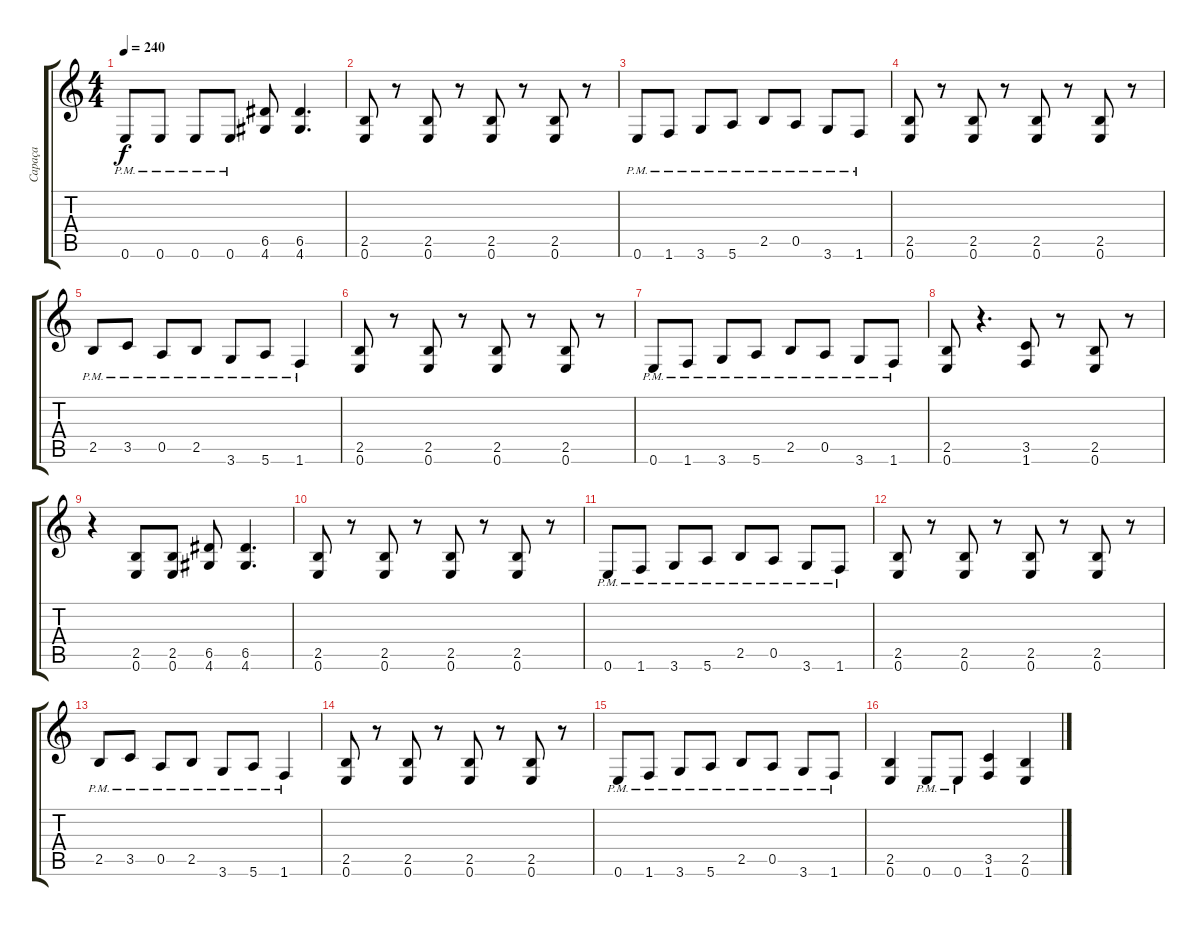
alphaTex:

\track ("Capaça" "Capaça") {instrument distortionguitar}
\staff {score tabs}
\tuning (E4 B3 G3 D3 A2 E2) {hide}
\ts (4 4)
\tempo 240
\clef g2
\ks c
0.6{pm}.8{dy f} 0.6{pm}.8 0.6{pm}.8 0.6{pm}.8 (6.5 4.6).8 (6.5 4.6).4{d} |
(2.5 0.6).8 r.8 (2.5 0.6).8 r.8 (2.5 0.6).8 r.8 (2.5 0.6).8 r.8 |
0.6{pm}.8 1.6{pm}.8 3.6{pm}.8 5.6{pm}.8 2.5{pm}.8 0.5{pm}.8 3.6{pm}.8 1.6{pm}.8 |
(2.5 0.6).8 r.8 (2.5 0.6).8 r.8 (2.5 0.6).8 r.8 (2.5 0.6).8 r.8 |
2.5{pm}.8 3.5{pm}.8 0.5{pm}.8 2.5{pm}.8 3.6{pm}.8 5.6{pm}.8 1.6{pm}.4 |
(2.5 0.6).8 r.8 (2.5 0.6).8 r.8 (2.5 0.6).8 r.8 (2.5 0.6).8 r.8 |
0.6{pm}.8 1.6{pm}.8 3.6{pm}.8 5.6{pm}.8 2.5{pm}.8 0.5{pm}.8 3.6{pm}.8 1.6{pm}.8 |
(2.5 0.6).8 r.4{d} (3.5 1.6).8 r.8 (2.5 0.6).8 r.8 |
r.4 (2.5 0.6).8 (2.5 0.6).8 (6.5 4.6).8 (6.5 4.6).4{d} |
(2.5 0.6).8 r.8 (2.5 0.6).8 r.8 (2.5 0.6).8 r.8 (2.5 0.6).8 r.8 |
0.6{pm}.8 1.6{pm}.8 3.6{pm}.8 5.6{pm}.8 2.5{pm}.8 0.5{pm}.8 3.6{pm}.8 1.6{pm}.8 |
(2.5 0.6).8 r.8 (2.5 0.6).8 r.8 (2.5 0.6).8 r.8 (2.5 0.6).8 r.8 |
2.5{pm}.8 3.5{pm}.8 0.5{pm}.8 2.5{pm}.8 3.6{pm}.8 5.6{pm}.8 1.6{pm}.4 |
(2.5 0.6).8 r.8 (2.5 0.6).8 r.8 (2.5 0.6).8 r.8 (2.5 0.6).8 r.8 |
0.6{pm}.8 1.6{pm}.8 3.6{pm}.8 5.6{pm}.8 2.5{pm}.8 0.5{pm}.8 3.6{pm}.8 1.6{pm}.8 |
(2.5 0.6).4 0.6{pm}.8 0.6{pm}.8 (3.5 1.6).4 (2.5 0.6).4
